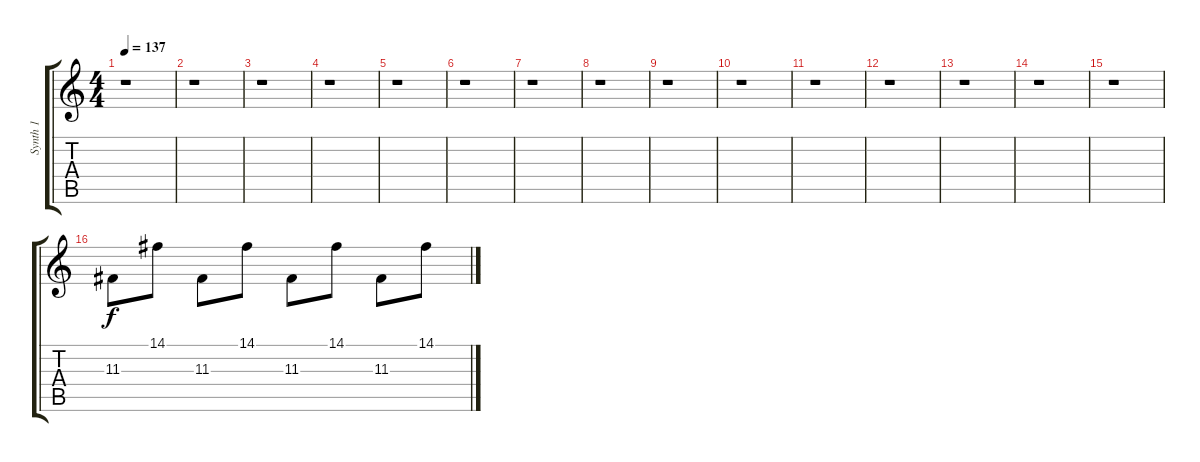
\track ("Synth 1 " "Synth 1 ") {instrument lead1square}
\staff {score tabs}
\tuning (E4 B3 G3 D3 A2 E2) {hide}
\ts (4 4)
\tempo 137
\clef g2
\ks c
r.1{dy f} |
r.1 |
r.1 |
r.1 |
r.1 |
r.1 |
r.1 |
r.1 |
r.1 |
r.1 |
r.1 |
r.1 |
r.1 |
r.1 |
r.1 |
11.3.8 14.1.8 11.3.8 14.1.8 11.3.8 14.1.8 11.3.8 14.1.8
